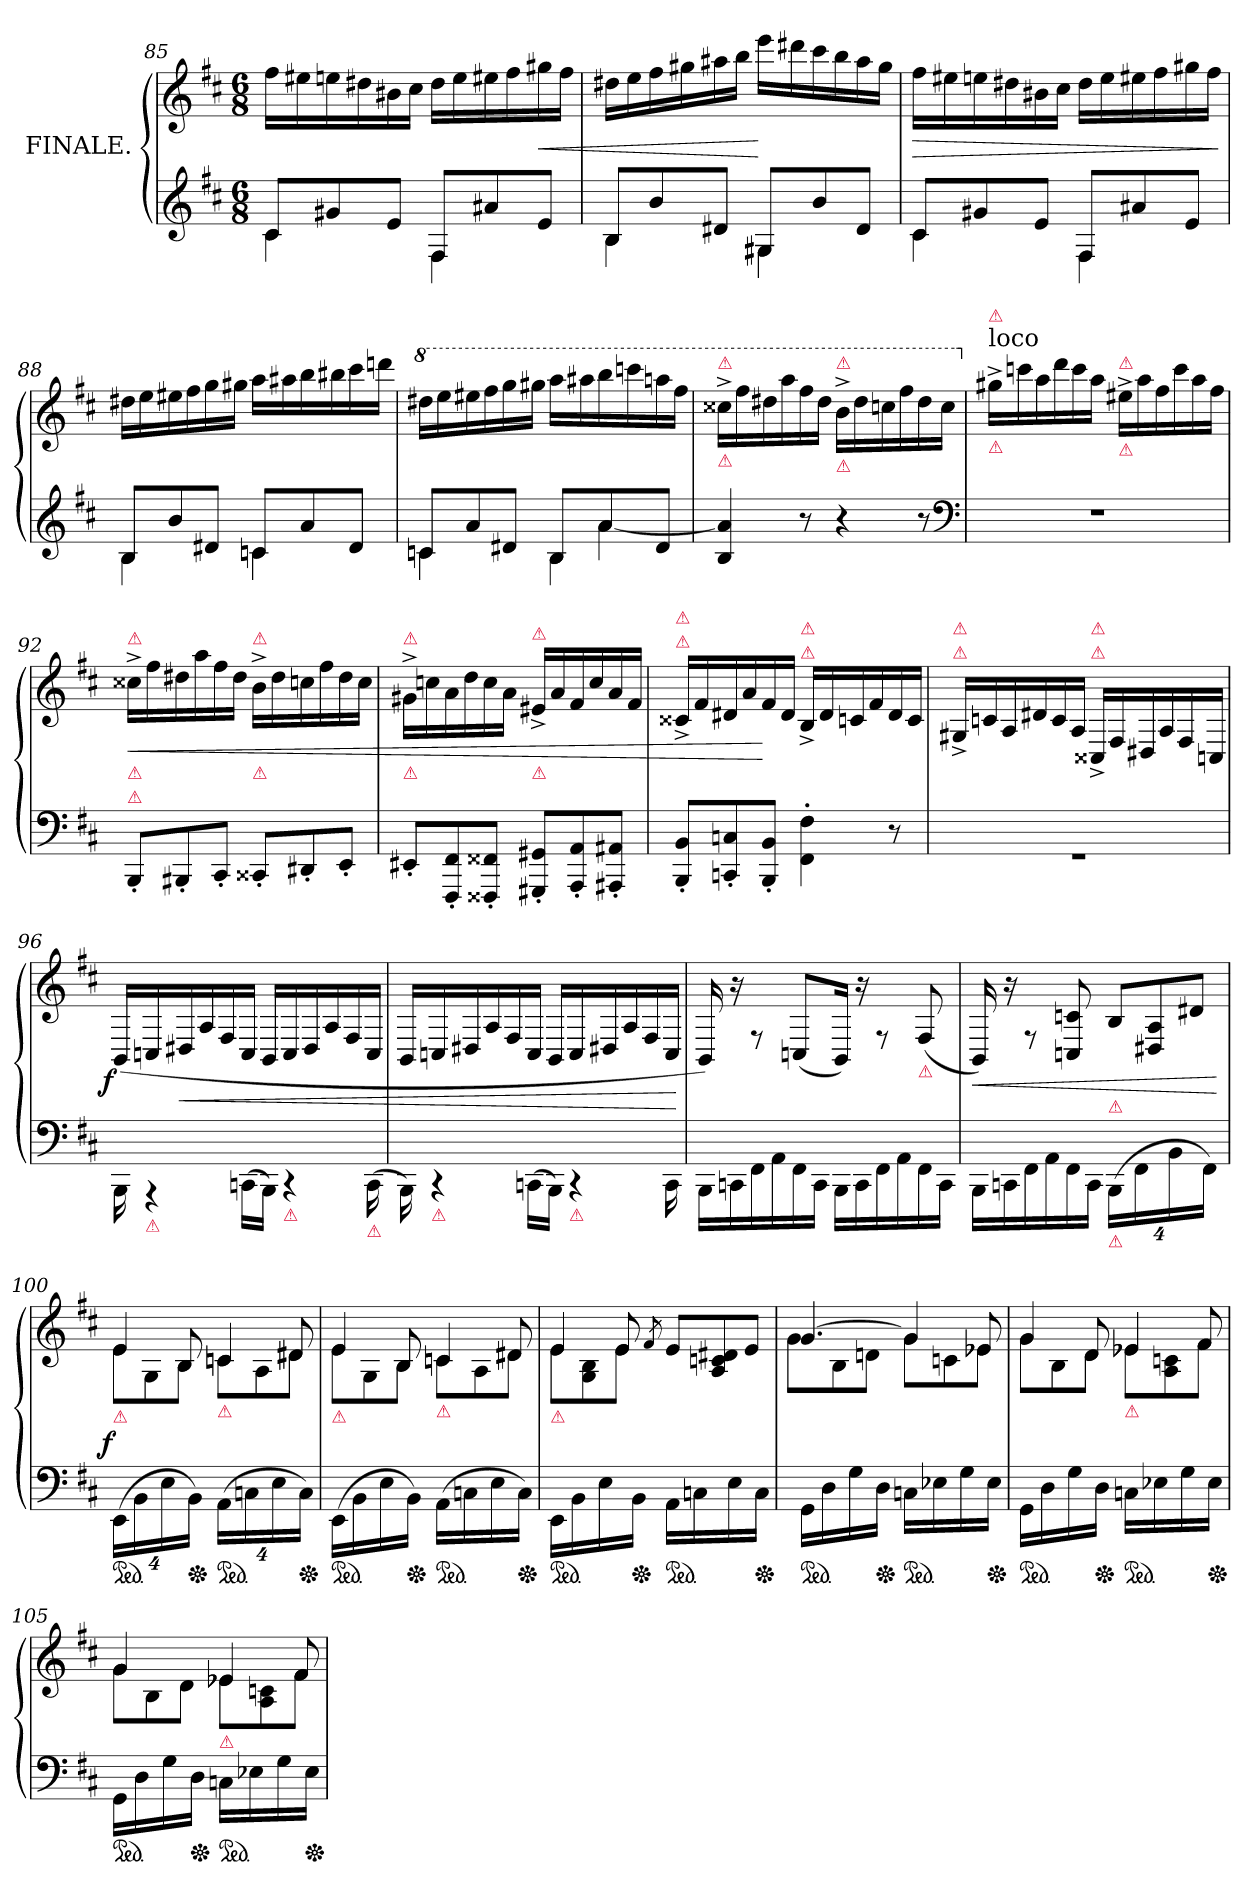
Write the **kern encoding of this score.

**kern	**kern	**dynam
*part1	*part1	*part1
*staff2	*staff1	*staff1/2
*I"FINALE.	*	*
*clefG2	*clefG2	*
*k[f#c#]	*k[f#c#]	*
*M6/8	*M6/8	*
=85	=85	=85
*^	*	*
8c#L	4c#	16ff#LL	.
.	.	16ee#X	.
8g#ji	.	16een	.
.	.	16dd#X	.
8eJ	8ryy	16b#X	.
.	.	16cc#JJ	.
8F#L	4F#	16dd#LL	.
.	.	16ee	.
8a#X	.	16ee#X	.
.	.	16ff#	.
8eJ	8ryy	16gg#ji	<
.	.	16ff#JJ	.
=86	=86	=86	=86
8BL	4B	16dd#XLL	.
.	.	16ee	.
8b	.	16ff#	.
.	.	16gg#X	.
8d#XJ	8ryy	16aa#X	.
.	.	16bbJJ	.
8G#XL	4G#X	16eeeLL	[
.	.	16ddd#X	.
8b	.	16ccc#	.
.	.	16bb	.
8d#J	8ryy	16aa#	.
.	.	16gg#JJ	.
=87	=87	=87	=87
8c#L	4c#	16ff#LL	>
.	.	16ee#X	.
8g#ji	.	16een	.
.	.	16dd#X	.
8eJ	8ryy	16b#X	.
.	.	16cc#JJ	.
8F#L	4F#	16dd#LL	.
.	.	16ee	.
8a#X	.	16ee#X	.
.	.	16ff#	.
8eJ	8ryy	16gg#ji	.
.	.	16ff#JJ	.
*v	*v	*	*
.	.	]
=88	=88	=88
*^	*	*
8BL	4B	16dd#XLL	.
.	.	16ee	.
8b	.	16ee#X	.
.	.	16ff#	.
8d#XJ	8ryy	16gg	.
.	.	16gg#XJJ	.
8cnL	4cn	16aaLL	.
.	.	16aa#X	.
8a	.	16bb	.
.	.	16bb#X	.
8d#J	8ryy	16ccc#	.
.	.	16dddnJJ	.
=89	=89	=89	=89
*	*	*8va	*
8cnL	4cn	16ddd#XLL	.
.	.	16eee	.
8a	.	16eee#X	.
.	.	16fff#	.
8d#XJ	8ryy	16ggg	.
.	.	16ggg#XJJ	.
!	!LO:N:vis=4	!	!
8BL	8B	16aaaLL	.
.	.	16aaa#X	.
8a	[4a	16bbb	.
.	.	16ccccn	.
8d#J	.	16aaan	.
.	.	16fff#JJ	.
*v	*v	*	*
=90	=90	=90
!	!LO:TX:a:color=crimson:t=⚠	!
!	!LO:TX:b:color=crimson:t=⚠	!
4B 4a]	16ccc##X^<LL	.
.	16fff#	.
.	16ddd#X	.
.	16aaa	.
8r	16fff#	.
.	16ddd#JJ	.
!	!LO:TX:a:color=crimson:t=⚠	!
!	!LO:TX:b:color=crimson:t=⚠	!
4r	16bb^<LL	.
.	16ddd#	.
.	16cccn	.
.	16fff#	.
8r	16ddd#	.
.	16cccJJ	.
*clefF4	*	*
=91	=91	=91
*	*X8va	*
!	!LO:TX:a:t=loco	!
!	!LO:TX:a:color=crimson:t=⚠	!
!	!LO:TX:b:color=crimson:t=⚠	!
2.r	16gg#X^<LL	.
.	16cccn	.
.	16aa	.
.	16ddd	.
.	16ccc	.
.	16aaJJ	.
!	!LO:TX:a:color=crimson:t=⚠	!
!	!LO:TX:b:color=crimson:t=⚠	!
.	16ee#X^<LL	.
.	16aa	.
.	16ff#	.
.	16ccc	.
.	16aa	.
.	16ff#JJ	.
=92	=92	=92
!	!LO:TX:a:color=crimson:t=⚠	!
!	!LO:TX:b:color=crimson:t=⚠	!
!	!LO:TX:b:Bi:color=crimson:t=⚠	!
!	!	!LO:HP:b
8BBB'<L	16cc##X^<LL	<
.	16ff#	.
8BBB#X'<	16dd#X	.
.	16aa	.
8CC#'<J	16ff#	.
.	16dd#JJ	.
!	!LO:TX:a:color=crimson:t=⚠	!
!	!LO:TX:b:color=crimson:t=⚠	!
8CC##X'<L	16b^<LL	.
.	16dd#	.
8DD#X'<	16ccn	.
.	16ff#	.
8EE'<J	16dd#	.
.	16ccJJ	.
=93	=93	=93
!	!LO:TX:a:color=crimson:t=⚠	!
!	!LO:TX:b:color=crimson:t=⚠	!
8EE#X'<L	16g#X^<LL	.
.	16ccn	.
8FFF#'< 8FF#'<	16a	.
.	16dd	.
8FFF##X'< 8FF##X'<J	16cc	.
.	16aJJ	.
!	!LO:TX:a:color=crimson:t=⚠	!
!	!LO:TX:b:color=crimson:t=⚠	!
8GGG#ji'< 8GG#ji'<L	16e#X^<LL	.
.	16a	.
8AAA'< 8AA'<	16f#	.
.	16cc	.
8AAA#X'< 8AA#X'<J	16a	.
.	16f#JJ	.
=94	=94	=94
!	!LO:TX:a:color=crimson:t=⚠	!
!	!LO:TX:a:color=crimson:t=⚠	!
8BBB'< 8BB'<L	16c##X^<LL	.
.	16f#	.
8CCn'< 8Cn'<	16d#ji	.
.	16a	.
8BBB'< 8BB'<J	16f#	[
.	16d#JJ	.
!	!LO:TX:a:color=crimson:t=⚠	!
!	!LO:TX:a:color=crimson:t=⚠	!
4FF#'<\ 4F#'<\	16B^>/LL	.
.	16d#	.
.	16cn	.
.	16f#	.
8r	16d#	.
.	16cJJ	.
=95	=95	=95
!	!LO:TX:a:color=crimson:t=⚠	!
!	!LO:TX:a:color=crimson:t=⚠	!
2.rGG	16G#X^>LL	.
.	16cn/	.
.	16A/	.
.	16d#X	.
.	16c/	.
.	16A/JJ	.
!	!LO:TX:a:color=crimson:t=⚠	!
!	!LO:TX:a:color=crimson:t=⚠	!
.	16C##X^>LL	.
.	16F#/	.
.	16D#X	.
.	16A/	.
.	16F#/	.
.	16Cn/JJ	.
=96	=96	=96
!	!	!LO:DY:rj
16BBB\	(>16BB/LL	f
!LO:TX:b:color=crimson:t=⚠	!	!
4rAAA	16Cn/	.
.	16D#X	<
.	16A/	.
.	16F#/	.
(<16CCn\LL	16C/JJ	.
16BBB\JJ)	16BB/LL	.
!LO:TX:b:color=crimson:t=⚠	!	!
4rCC	16C/	.
.	16D#/	.
.	16A/	.
.	16F#/	.
!LO:TX:b:color=crimson:t=⚠	!	!
(<16CC\	16C/JJ	.
=97	=97	=97
16BBB\)	16BB/LL	.
!LO:TX:b:color=crimson:t=⚠	!	!
4rCC	16Cn/	.
.	16D#X	.
.	16A/	.
.	16F#/	.
(<16CCn\LL	16C/JJ	.
16BBB\JJ)	16BB/LL	.
!LO:TX:b:color=crimson:t=⚠	!	!
4rCC	16C/	.
.	16D#X	.
.	16A/	.
.	16F#/	.
16CC\	16C/JJ	.
.	.	[
=98	=98	=98
16BBB\LL	16BB/)	.
16CCn	16r	.
16FF#	8rF	.
16AA	.	.
16FF#\	(<8Cn/L	.
16CC\JJ	.	.
16BBB\LL	16BB/Jk)	.
16CC	16r	.
16FF#	8rF	.
16AA	.	.
!	!LO:TX:b:color=crimson:t=⚠	!
16FF#\	(<8F#/	.
16CC\JJ	.	.
=99	=99	=99
16BBB\LL	16BB/)	<
16CCn	16r	.
16FF#	8rF	.
16AA	.	.
16FF#\	8Cn/ 8cn/	.
16CC\JJ	.	.
!LO:TX:a:color=crimson:t=⚠	!	!
!LO:TX:b:color=crimson:t=⚠	!	!
(<32%3BBB\LL	8B/L	.
32%3FF#\	.	.
.	8D#X/ 8A/	.
32%3BB\	.	.
.	8d#XJ	.
32%3FF#JJ)	.	.
.	.	[
=100	=100	=100
*	*^	*
!	!LO:TX:b:color=crimson:t=⚠	!	!
!	!	!	!LO:DY:rj
*ped	*	*	*
(<32%3EE\LL	4e	8e\L	f
32%3BB	.	.	.
.	.	8G/	.
32%3E	.	.	.
.	8B	8B\J	.
*Xped	*	*	*
32%3BBJJ)	.	.	.
!	!LO:TX:b:color=crimson:t=⚠	!	!
*ped	*	*	*
(<32%3AA\LL	4cn	8cn\L	.
32%3Cn	.	.	.
.	.	8A/	.
32%3E	.	.	.
.	8d#X	8d#X\J	.
*Xped	*	*	*
32%3CJJ)	.	.	.
=101	=101	=101	=101
*Xtuplet	*	*	*
!	!LO:TX:b:color=crimson:t=⚠	!	!
*ped	*	*	*
(<32%3EE\LL	4e	8e\L	.
32%3BB	.	.	.
.	.	8G/	.
32%3E	.	.	.
.	8B	8B\J	.
*Xped	*	*	*
32%3BBJJ)	.	.	.
!	!LO:TX:b:color=crimson:t=⚠	!	!
*ped	*	*	*
(<32%3AA\LL	4cn	8cn\L	.
32%3Cn	.	.	.
.	.	8A/	.
32%3E	.	.	.
.	8d#X	8d#X\J	.
*Xped	*	*	*
32%3CJJ)	.	.	.
=102	=102	=102	=102
!	!LO:TX:b:color=crimson:t=⚠	!	!
*ped	*	*	*
32%3EE\LL	4e	8e\L	.
32%3BB	.	.	.
.	.	8G/ 8B/	.
32%3E	.	.	.
.	8e	8e\J	.
*Xped	*	*	*
32%3BBJJ	.	.	.
.	8qf#/	.	.
*ped	*	*	*
32%3AA\LL	8eL	4.ryy	.
32%3Cn	.	.	.
.	8A/ 8cn/ 8d#X/	.	.
32%3E\	.	.	.
.	8eJ	.	.
*Xped	*	*	*
32%3CJJ	.	.	.
=103	=103	=103	=103
*ped	*	*	*
32%3GG\LL	[4.g	8gL	.
32%3D	.	.	.
.	.	8B	.
32%3G	.	.	.
.	.	8dnJ	.
*Xped	*	*	*
32%3DJJ	.	.	.
*ped	*	*	*
32%3Cn\LL	4g]	8gL	.
32%3E-X	.	.	.
.	.	8cn	.
32%3G	.	.	.
.	8e-X	8e-XJ	.
*Xped	*	*	*
32%3E-JJ	.	.	.
=104	=104	=104	=104
*ped	*	*	*
32%3GG\LL	4g	8gL	.
32%3D	.	.	.
.	.	8B	.
32%3G	.	.	.
.	8d	8dJ	.
*Xped	*	*	*
32%3DJJ	.	.	.
!	!LO:TX:b:color=crimson:t=⚠	!	!
*ped	*	*	*
32%3Cn\LL	4e-X	8e-X\L	.
32%3E-X	.	.	.
.	.	8A/ 8cn/	.
32%3G	.	.	.
.	8f#	8f#\J	.
*Xped	*	*	*
32%3E-JJ	.	.	.
=105	=105	=105	=105
*ped	*	*	*
32%3GG\LL	4g	8gL	.
32%3D	.	.	.
.	.	8B	.
32%3G	.	.	.
.	8ryy	8dJ	.
*Xped	*	*	*
32%3DJJ	.	.	.
!	!LO:TX:b:color=crimson:t=⚠	!	!
*ped	*	*	*
32%3Cn\LL	4e-X	8e-X\L	.
32%3E-X	.	.	.
.	.	8A/ 8cn/	.
32%3G	.	.	.
.	8f#	8f#\J	.
*Xped	*	*	*
32%3E-JJ	.	.	.
*	*v	*v	*
=	=	=
*-	*-	*-
